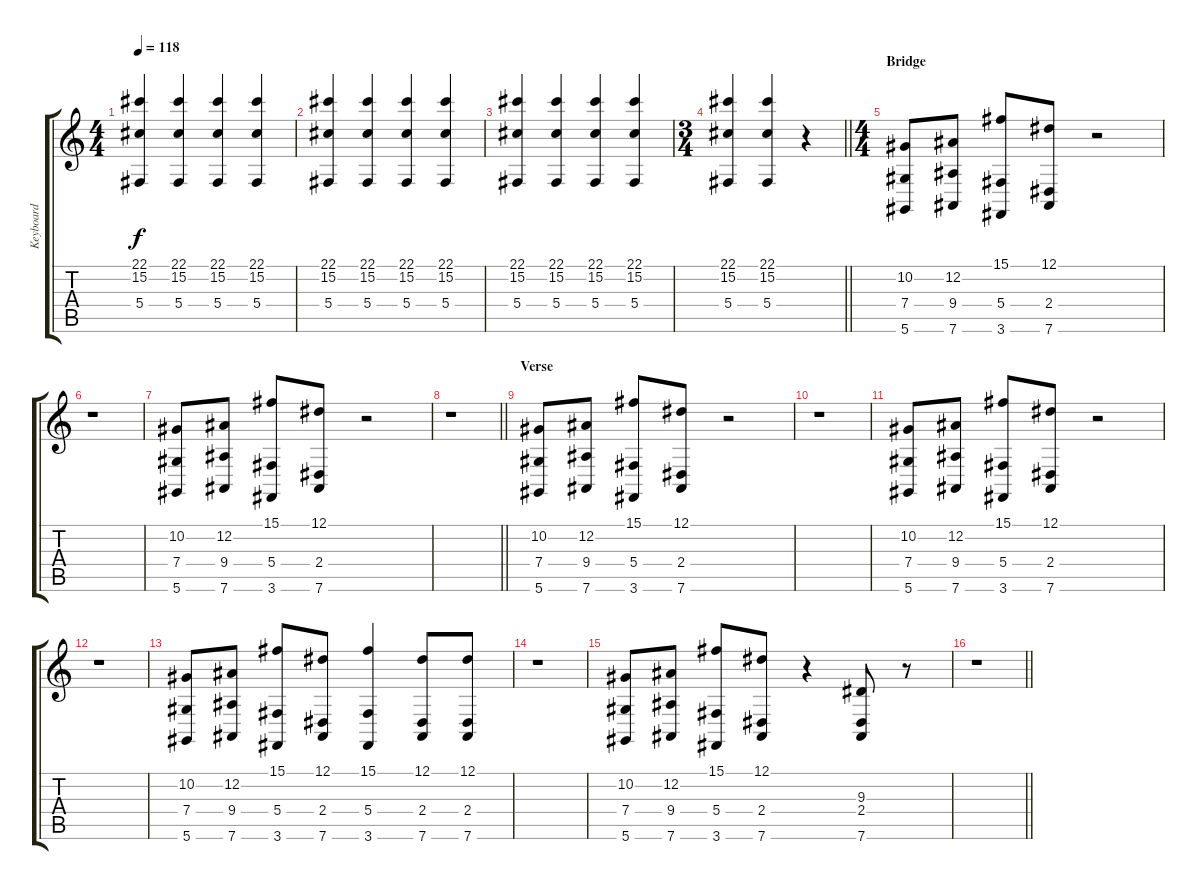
\track ("Keyboard" "Keyboard") {instrument stringensemble1}
\staff {score tabs}
\tuning (Eb4 Bb3 Gb3 Db3 Ab2 Eb2) {hide}
\ts (4 4)
\tempo 118
\clef g2
\ks c
(22.1 15.2 5.4).4{dy f} (22.1 15.2 5.4).4 (22.1 15.2 5.4).4 (22.1 15.2 5.4).4 |
(22.1 15.2 5.4).4 (22.1 15.2 5.4).4 (22.1 15.2 5.4).4 (22.1 15.2 5.4).4 |
(22.1 15.2 5.4).4 (22.1 15.2 5.4).4 (22.1 15.2 5.4).4 (22.1 15.2 5.4).4 |
\ts (3 4)
\barLineRight lightlight
(22.1 15.2 5.4).4 (22.1 15.2 5.4).4 r.4 |
\ts (4 4)
\section ("" "Bridge")
(10.2 7.4 5.6).8{volume 10 instrument stringensemble1} (12.2 9.4 7.6).8 (15.1 5.4 3.6).8 (12.1 2.4 7.6).8 r.2 |
r.1 |
(10.2 7.4 5.6).8 (12.2 9.4 7.6).8 (15.1 5.4 3.6).8 (12.1 2.4 7.6).8 r.2 |
\barLineRight lightlight
r.1 |
\section ("" "Verse")
(10.2 7.4 5.6).8 (12.2 9.4 7.6).8 (15.1 5.4 3.6).8 (12.1 2.4 7.6).8 r.2 |
r.1 |
(10.2 7.4 5.6).8 (12.2 9.4 7.6).8 (15.1 5.4 3.6).8 (12.1 2.4 7.6).8 r.2 |
r.1 |
(10.2 7.4 5.6).8 (12.2 9.4 7.6).8 (15.1 5.4 3.6).8 (12.1 2.4 7.6).8 (15.1 5.4 3.6).4 (12.1 2.4 7.6).8 (12.1 2.4 7.6).8 |
r.1 |
(10.2 7.4 5.6).8 (12.2 9.4 7.6).8 (15.1 5.4 3.6).8 (12.1 2.4 7.6).8 r.4 (9.3 2.4 7.6).8 r.8 |
\barLineRight lightlight
r.1
